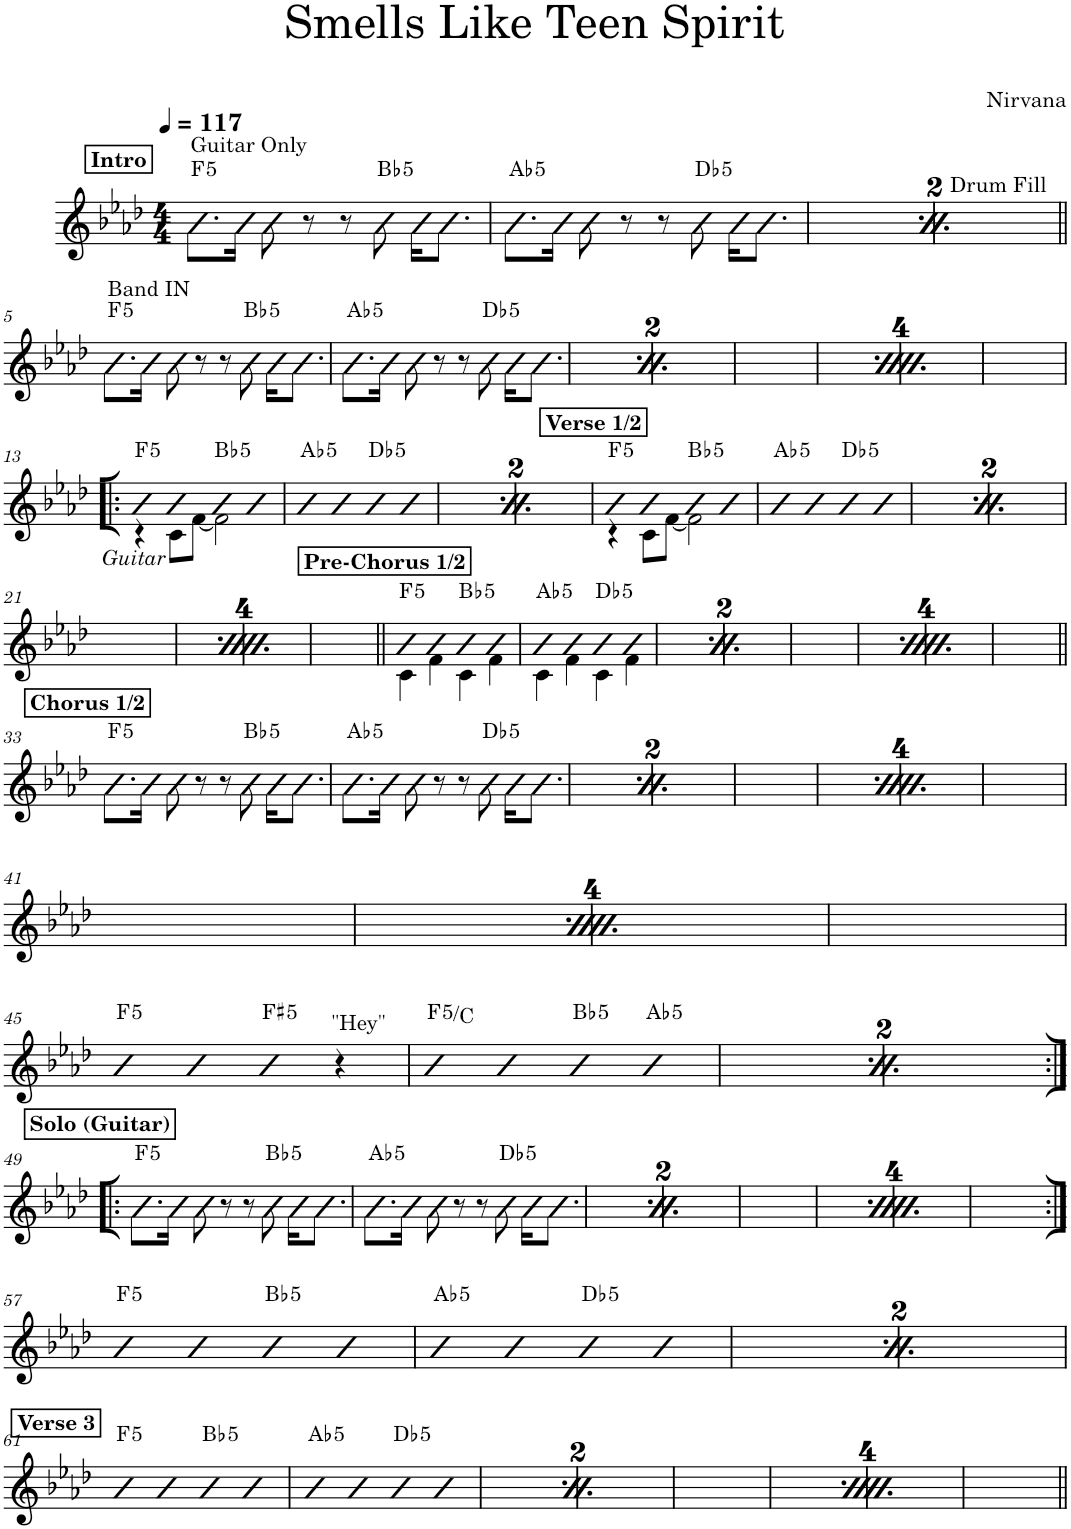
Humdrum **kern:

**kern	**harte
*part1	*part1
*staff1	*
*I"Piano	*
*I'Pno.	*
*clefG2	*
*k[b-e-a-d-]	*
*M4/4	*
*MM117	*
!!LO:REH:place=s1:a:B:cj:t=Intro
=1	=1
!LO:TX:a:t=Guitar Only	!LO:H:kt=5
8.b-\L	F:(1,5)
16b-\Jk	.
8b-\	.
8r	.
8r	.
!	!LO:H:kt=5
8b-\	Bb:(1,5)
16b-\KL	.
8.b-\J	.
=2	=2
!	!LO:H:kt=5
8.b-\L	Ab:(1,5)
16b-\Jk	.
8b-\	.
8r	.
8r	.
!	!LO:H:kt=5
8b-\	Db:(1,5)
16b-\KL	.
8.b-\J	.
=3	=3
!!LO:REH:place=s1:a:B:cj:t=Intro
*MM117	*
!LO:TX:a:t=Guitar Only	!LO:H:kt=5
8.b-\L	F:(1,5)
16b-\Jk	.
8b-\	.
8r	.
8r	.
!	!LO:H:kt=5
8b-\	Bb:(1,5)
16b-\KL	.
8.b-\J	.
=4	=4
!	!LO:H:kt=5
8.b-\L	Ab:(1,5)
16b-\Jk	.
8b-\	.
8r	.
8r	.
!	!LO:H:kt=5
8b-\	Db:(1,5)
16b-\KL	.
8.b-\J	.
!!LO:LB:g=z
=5||	=5||
!LO:TX:a:t=Band IN	!LO:H:kt=5
8.b-\L	F:(1,5)
16b-\Jk	.
8b-\	.
8r	.
8r	.
!	!LO:H:kt=5
8b-\	Bb:(1,5)
16b-\KL	.
8.b-\J	.
=6	=6
!	!LO:H:kt=5
8.b-\L	Ab:(1,5)
16b-\Jk	.
8b-\	.
8r	.
8r	.
!	!LO:H:kt=5
8b-\	Db:(1,5)
16b-\KL	.
8.b-\J	.
=7	=7
!LO:TX:a:t=Band IN	!LO:H:kt=5
8.b-\L	F:(1,5)
16b-\Jk	.
8b-\	.
8r	.
8r	.
!	!LO:H:kt=5
8b-\	Bb:(1,5)
16b-\KL	.
8.b-\J	.
=8	=8
!	!LO:H:kt=5
8.b-\L	Ab:(1,5)
16b-\Jk	.
8b-\	.
8r	.
8r	.
!	!LO:H:kt=5
8b-\	Db:(1,5)
16b-\KL	.
8.b-\J	.
=9	=9
!LO:TX:a:t=Band IN	!LO:H:kt=5
8.b-\L	F:(1,5)
16b-\Jk	.
8b-\	.
8r	.
8r	.
!	!LO:H:kt=5
8b-\	Bb:(1,5)
16b-\KL	.
8.b-\J	.
=10	=10
!	!LO:H:kt=5
8.b-\L	Ab:(1,5)
16b-\Jk	.
8b-\	.
8r	.
8r	.
!	!LO:H:kt=5
8b-\	Db:(1,5)
16b-\KL	.
8.b-\J	.
=11	=11
!LO:TX:a:t=Band IN	!LO:H:kt=5
8.b-\L	F:(1,5)
16b-\Jk	.
8b-\	.
8r	.
8r	.
!	!LO:H:kt=5
8b-\	Bb:(1,5)
16b-\KL	.
8.b-\J	.
=12	=12
!	!LO:H:kt=5
8.b-\L	Ab:(1,5)
16b-\Jk	.
8b-\	.
8r	.
8r	.
!	!LO:H:kt=5
8b-\	Db:(1,5)
16b-\KL	.
8.b-\J	.
!!LO:LB:g=z
=13!|:	=13!|:
*^	*
!LO:TX:b:i:t=Guitar	!	!LO:H:kt=5
4b-	4r	F:(1,5)
4b-	8c\L	.
.	[8f\J	.
!	!	!LO:H:kt=5
4b-	2f\]	Bb:(1,5)
4b-	.	.
*v	*v	*
=14	=14
!	!LO:H:kt=5
4b-	Ab:(1,5)
4b-	.
!	!LO:H:kt=5
4b-	Db:(1,5)
4b-	.
=15	=15
*^	*
!LO:TX:b:i:t=Guitar	!	!LO:H:kt=5
4b-	4r	F:(1,5)
4b-	8c\L	.
.	[8f\J	.
!	!	!LO:H:kt=5
4b-	2f\]	Bb:(1,5)
4b-	.	.
*v	*v	*
=16	=16
!	!LO:H:kt=5
4b-	Ab:(1,5)
4b-	.
!	!LO:H:kt=5
4b-	Db:(1,5)
4b-	.
!!LO:REH:place=s1:a:B:cj:t=Verse 1/2
=17	=17
*^	*
!	!	!LO:H:kt=5
4b-	4r	F:(1,5)
4b-	8c\L	.
.	[8f\J	.
!	!	!LO:H:kt=5
4b-	2f\]	Bb:(1,5)
4b-	.	.
*v	*v	*
=18	=18
!	!LO:H:kt=5
4b-	Ab:(1,5)
4b-	.
!	!LO:H:kt=5
4b-	Db:(1,5)
4b-	.
!!LO:REH:place=s1:a:B:cj:t=Verse 1/2
=19	=19
*^	*
!	!	!LO:H:kt=5
4b-	4r	F:(1,5)
4b-	8c\L	.
.	[8f\J	.
!	!	!LO:H:kt=5
4b-	2f\]	Bb:(1,5)
4b-	.	.
*v	*v	*
=20	=20
!	!LO:H:kt=5
4b-	Ab:(1,5)
4b-	.
!	!LO:H:kt=5
4b-	Db:(1,5)
4b-	.
!!LO:LB:g=z
!!LO:REH:place=s1:a:B:cj:t=Verse 1/2
=21	=21
*^	*
!	!	!LO:H:kt=5
4b-	4r	F:(1,5)
4b-	8c\L	.
.	[8f\J	.
!	!	!LO:H:kt=5
4b-	2f\]	Bb:(1,5)
4b-	.	.
*v	*v	*
=22	=22
!	!LO:H:kt=5
4b-	Ab:(1,5)
4b-	.
!	!LO:H:kt=5
4b-	Db:(1,5)
4b-	.
!!LO:REH:place=s1:a:B:cj:t=Verse 1/2
=23	=23
*^	*
!	!	!LO:H:kt=5
4b-	4r	F:(1,5)
4b-	8c\L	.
.	[8f\J	.
!	!	!LO:H:kt=5
4b-	2f\]	Bb:(1,5)
4b-	.	.
*v	*v	*
=24	=24
!	!LO:H:kt=5
4b-	Ab:(1,5)
4b-	.
!	!LO:H:kt=5
4b-	Db:(1,5)
4b-	.
!!LO:REH:place=s1:a:B:cj:t=Pre-Chorus 1/2
=25||	=25||
*^	*
!	!	!LO:H:kt=5
4b-	4c\	F:(1,5)
4b-	4f\	.
!	!	!LO:H:kt=5
4b-	4c\	Bb:(1,5)
4b-	4f\	.
=26	=26	=26
!	!	!LO:H:kt=5
4b-	4c\	Ab:(1,5)
4b-	4f\	.
!	!	!LO:H:kt=5
4b-	4c\	Db:(1,5)
4b-	4f\	.
!!LO:REH:place=s1:a:B:cj:t=Pre-Chorus 1/2	!!
=27	=27	=27
!	!	!LO:H:kt=5
4b-	4c\	F:(1,5)
4b-	4f\	.
!	!	!LO:H:kt=5
4b-	4c\	Bb:(1,5)
4b-	4f\	.
=28	=28	=28
!	!	!LO:H:kt=5
4b-	4c\	Ab:(1,5)
4b-	4f\	.
!	!	!LO:H:kt=5
4b-	4c\	Db:(1,5)
4b-	4f\	.
!!LO:REH:place=s1:a:B:cj:t=Pre-Chorus 1/2	!!
=29	=29	=29
!	!	!LO:H:kt=5
4b-	4c\	F:(1,5)
4b-	4f\	.
!	!	!LO:H:kt=5
4b-	4c\	Bb:(1,5)
4b-	4f\	.
=30	=30	=30
!	!	!LO:H:kt=5
4b-	4c\	Ab:(1,5)
4b-	4f\	.
!	!	!LO:H:kt=5
4b-	4c\	Db:(1,5)
4b-	4f\	.
!!LO:REH:place=s1:a:B:cj:t=Pre-Chorus 1/2	!!
=31	=31	=31
!	!	!LO:H:kt=5
4b-	4c\	F:(1,5)
4b-	4f\	.
!	!	!LO:H:kt=5
4b-	4c\	Bb:(1,5)
4b-	4f\	.
=32	=32	=32
!	!	!LO:H:kt=5
4b-	4c\	Ab:(1,5)
4b-	4f\	.
!	!	!LO:H:kt=5
4b-	4c\	Db:(1,5)
4b-	4f\	.
!!LO:LB:g=z	!!
!!LO:REH:place=s1:a:B:cj:t=Chorus 1/2	!!
=33||	=33||	=33||
!	!	!LO:H:kt=5
*v	*v	*
8.b-\L	F:(1,5)
16b-\Jk	.
8b-\	.
8r	.
8r	.
!	!LO:H:kt=5
8b-\	Bb:(1,5)
16b-\KL	.
8.b-\J	.
=34	=34
!	!LO:H:kt=5
8.b-\L	Ab:(1,5)
16b-\Jk	.
8b-\	.
8r	.
8r	.
!	!LO:H:kt=5
8b-\	Db:(1,5)
16b-\KL	.
8.b-\J	.
!!LO:REH:place=s1:a:B:cj:t=Chorus 1/2
=35	=35
!	!LO:H:kt=5
8.b-\L	F:(1,5)
16b-\Jk	.
8b-\	.
8r	.
8r	.
!	!LO:H:kt=5
8b-\	Bb:(1,5)
16b-\KL	.
8.b-\J	.
=36	=36
!	!LO:H:kt=5
8.b-\L	Ab:(1,5)
16b-\Jk	.
8b-\	.
8r	.
8r	.
!	!LO:H:kt=5
8b-\	Db:(1,5)
16b-\KL	.
8.b-\J	.
!!LO:REH:place=s1:a:B:cj:t=Chorus 1/2
=37	=37
!	!LO:H:kt=5
8.b-\L	F:(1,5)
16b-\Jk	.
8b-\	.
8r	.
8r	.
!	!LO:H:kt=5
8b-\	Bb:(1,5)
16b-\KL	.
8.b-\J	.
=38	=38
!	!LO:H:kt=5
8.b-\L	Ab:(1,5)
16b-\Jk	.
8b-\	.
8r	.
8r	.
!	!LO:H:kt=5
8b-\	Db:(1,5)
16b-\KL	.
8.b-\J	.
!!LO:REH:place=s1:a:B:cj:t=Chorus 1/2
=39	=39
!	!LO:H:kt=5
8.b-\L	F:(1,5)
16b-\Jk	.
8b-\	.
8r	.
8r	.
!	!LO:H:kt=5
8b-\	Bb:(1,5)
16b-\KL	.
8.b-\J	.
=40	=40
!	!LO:H:kt=5
8.b-\L	Ab:(1,5)
16b-\Jk	.
8b-\	.
8r	.
8r	.
!	!LO:H:kt=5
8b-\	Db:(1,5)
16b-\KL	.
8.b-\J	.
!!LO:LB:g=z
!!LO:REH:place=s1:a:B:cj:t=Chorus 1/2
=41	=41
!	!LO:H:kt=5
8.b-\L	F:(1,5)
16b-\Jk	.
8b-\	.
8r	.
8r	.
!	!LO:H:kt=5
8b-\	Bb:(1,5)
16b-\KL	.
8.b-\J	.
=42	=42
!	!LO:H:kt=5
8.b-\L	Ab:(1,5)
16b-\Jk	.
8b-\	.
8r	.
8r	.
!	!LO:H:kt=5
8b-\	Db:(1,5)
16b-\KL	.
8.b-\J	.
!!LO:REH:place=s1:a:B:cj:t=Chorus 1/2
=43	=43
!	!LO:H:kt=5
8.b-\L	F:(1,5)
16b-\Jk	.
8b-\	.
8r	.
8r	.
!	!LO:H:kt=5
8b-\	Bb:(1,5)
16b-\KL	.
8.b-\J	.
=44	=44
!	!LO:H:kt=5
8.b-\L	Ab:(1,5)
16b-\Jk	.
8b-\	.
8r	.
8r	.
!	!LO:H:kt=5
8b-\	Db:(1,5)
16b-\KL	.
8.b-\J	.
!!LO:LB:g=z
=45	=45
!	!LO:H:kt=5
4b-	F:(1,5)
4b-	.
!	!LO:H:kt=5
4b-	F#:(1,5)
!LO:TX:a:t="Hey"	!
4r	.
=46	=46
!	!LO:H:kt=5
4b-	F:(1,5)/5
4b-	.
!	!LO:H:kt=5
4b-	Bb:(1,5)
!	!LO:H:kt=5
4b-	Ab:(1,5)
=47	=47
!	!LO:H:kt=5
4b-	F:(1,5)
4b-	.
!	!LO:H:kt=5
4b-	F#:(1,5)
!LO:TX:a:t="Hey"	!
4r	.
=48	=48
!	!LO:H:kt=5
4b-	F:(1,5)/5
4b-	.
!	!LO:H:kt=5
4b-	Bb:(1,5)
!	!LO:H:kt=5
4b-	Ab:(1,5)
!!LO:LB:g=z
!!LO:REH:place=s1:a:B:cj:t=Solo (Guitar)
=49:|!|:	=49:|!|:
!	!LO:H:kt=5
8.b-\L	F:(1,5)
16b-\Jk	.
8b-\	.
8r	.
8r	.
!	!LO:H:kt=5
8b-\	Bb:(1,5)
16b-\KL	.
8.b-\J	.
=50	=50
!	!LO:H:kt=5
8.b-\L	Ab:(1,5)
16b-\Jk	.
8b-\	.
8r	.
8r	.
!	!LO:H:kt=5
8b-\	Db:(1,5)
16b-\KL	.
8.b-\J	.
!!LO:REH:place=s1:a:B:cj:t=Solo (Guitar)
=51	=51
!	!LO:H:kt=5
8.b-\L	F:(1,5)
16b-\Jk	.
8b-\	.
8r	.
8r	.
!	!LO:H:kt=5
8b-\	Bb:(1,5)
16b-\KL	.
8.b-\J	.
=52	=52
!	!LO:H:kt=5
8.b-\L	Ab:(1,5)
16b-\Jk	.
8b-\	.
8r	.
8r	.
!	!LO:H:kt=5
8b-\	Db:(1,5)
16b-\KL	.
8.b-\J	.
!!LO:REH:place=s1:a:B:cj:t=Solo (Guitar)
=53	=53
!	!LO:H:kt=5
8.b-\L	F:(1,5)
16b-\Jk	.
8b-\	.
8r	.
8r	.
!	!LO:H:kt=5
8b-\	Bb:(1,5)
16b-\KL	.
8.b-\J	.
=54	=54
!	!LO:H:kt=5
8.b-\L	Ab:(1,5)
16b-\Jk	.
8b-\	.
8r	.
8r	.
!	!LO:H:kt=5
8b-\	Db:(1,5)
16b-\KL	.
8.b-\J	.
!!LO:REH:place=s1:a:B:cj:t=Solo (Guitar)
=55	=55
!	!LO:H:kt=5
8.b-\L	F:(1,5)
16b-\Jk	.
8b-\	.
8r	.
8r	.
!	!LO:H:kt=5
8b-\	Bb:(1,5)
16b-\KL	.
8.b-\J	.
=56	=56
!	!LO:H:kt=5
8.b-\L	Ab:(1,5)
16b-\Jk	.
8b-\	.
8r	.
8r	.
!	!LO:H:kt=5
8b-\	Db:(1,5)
16b-\KL	.
8.b-\J	.
!!LO:LB:g=z
=57:|!	=57:|!
!	!LO:H:kt=5
4b-	F:(1,5)
4b-	.
!	!LO:H:kt=5
4b-	Bb:(1,5)
4b-	.
=58	=58
!	!LO:H:kt=5
4b-	Ab:(1,5)
4b-	.
!	!LO:H:kt=5
4b-	Db:(1,5)
4b-	.
=59	=59
!	!LO:H:kt=5
4b-	F:(1,5)
4b-	.
!	!LO:H:kt=5
4b-	Bb:(1,5)
4b-	.
=60	=60
!	!LO:H:kt=5
4b-	Ab:(1,5)
4b-	.
!	!LO:H:kt=5
4b-	Db:(1,5)
4b-	.
!!LO:LB:g=z
!!LO:REH:place=s1:a:B:cj:t=Verse 3
=61	=61
!	!LO:H:kt=5
4b-	F:(1,5)
4b-	.
!	!LO:H:kt=5
4b-	Bb:(1,5)
4b-	.
=62	=62
!	!LO:H:kt=5
4b-	Ab:(1,5)
4b-	.
!	!LO:H:kt=5
4b-	Db:(1,5)
4b-	.
!!LO:REH:place=s1:a:B:cj:t=Verse 3
=63	=63
!	!LO:H:kt=5
4b-	F:(1,5)
4b-	.
!	!LO:H:kt=5
4b-	Bb:(1,5)
4b-	.
=64	=64
!	!LO:H:kt=5
4b-	Ab:(1,5)
4b-	.
!	!LO:H:kt=5
4b-	Db:(1,5)
4b-	.
!!LO:REH:place=s1:a:B:cj:t=Verse 3
=65	=65
!	!LO:H:kt=5
4b-	F:(1,5)
4b-	.
!	!LO:H:kt=5
4b-	Bb:(1,5)
4b-	.
=66	=66
!	!LO:H:kt=5
4b-	Ab:(1,5)
4b-	.
!	!LO:H:kt=5
4b-	Db:(1,5)
4b-	.
!!LO:REH:place=s1:a:B:cj:t=Verse 3
=67	=67
!	!LO:H:kt=5
4b-	F:(1,5)
4b-	.
!	!LO:H:kt=5
4b-	Bb:(1,5)
4b-	.
=68	=68
!	!LO:H:kt=5
4b-	Ab:(1,5)
4b-	.
!	!LO:H:kt=5
4b-	Db:(1,5)
4b-	.
=||	=||
*-	*-
